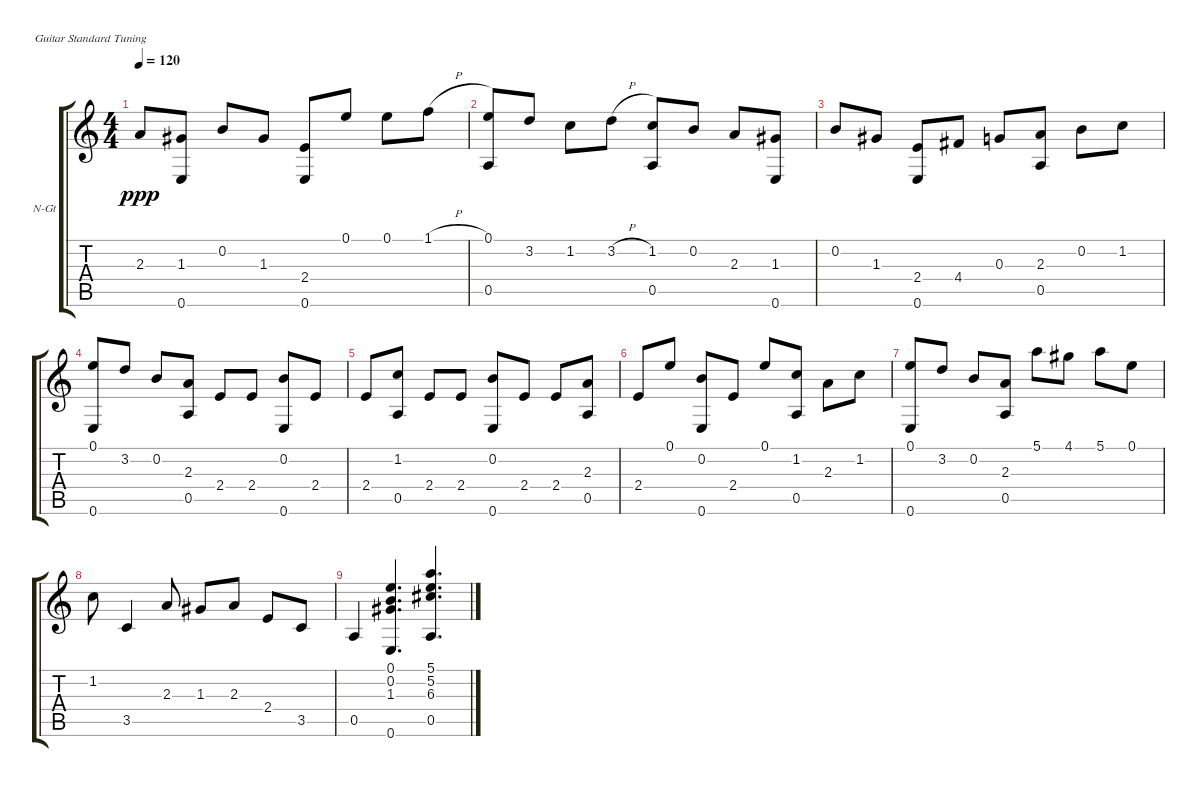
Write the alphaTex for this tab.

\bracketExtendMode groupsimilarinstruments
\firstSystemTrackNameOrientation horizontal
\otherSystemsTrackNameOrientation horizontal
\track ("" "N-Gt") {instrument acousticgrandpiano}
\staff {score tabs}
\tuning (E4 B3 G3 D3 A2 E2)
\displaytranspose 12
\ts (4 4)
\tempo 120
\clef g2
\ks c
2.3.8{dy ppp} (1.3 0.6).8 0.2.8 1.3.8 (2.4 0.6).8 0.1.8 0.1.8 1.1{h}.8 |
(0.1 0.5).8 3.2.8 1.2.8 3.2{h}.8 (1.2 0.5).8 0.2.8 2.3.8 (1.3 0.6).8 |
0.2.8 1.3.8 (2.4 0.6).8 4.4.8 0.3.8 (2.3 0.5).8 0.2.8 1.2.8 |
(0.1 0.6).8 3.2.8 0.2.8 (2.3 0.5).8 2.4.8 2.4.8 (0.2 0.6).8 2.4.8 |
2.4.8 (1.2 0.5).8 2.4.8 2.4.8 (0.2 0.6).8 2.4.8 2.4.8 (2.3 0.5).8 |
2.4.8 0.1.8 (0.2 0.6).8 2.4.8 0.1.8 (1.2 0.5).8 2.3.8 1.2.8 |
(0.1 0.6).8 3.2.8 0.2.8 (2.3 0.5).8 5.1.8 4.1.8 5.1.8 0.1.8 |
1.2.8 3.5.4 2.3.8 1.3.8 2.3.8 2.4.8 3.5.8 |
0.5.4 (0.1 0.2 1.3 0.6).4{d} (5.1 5.2 6.3 0.5).4{d}
